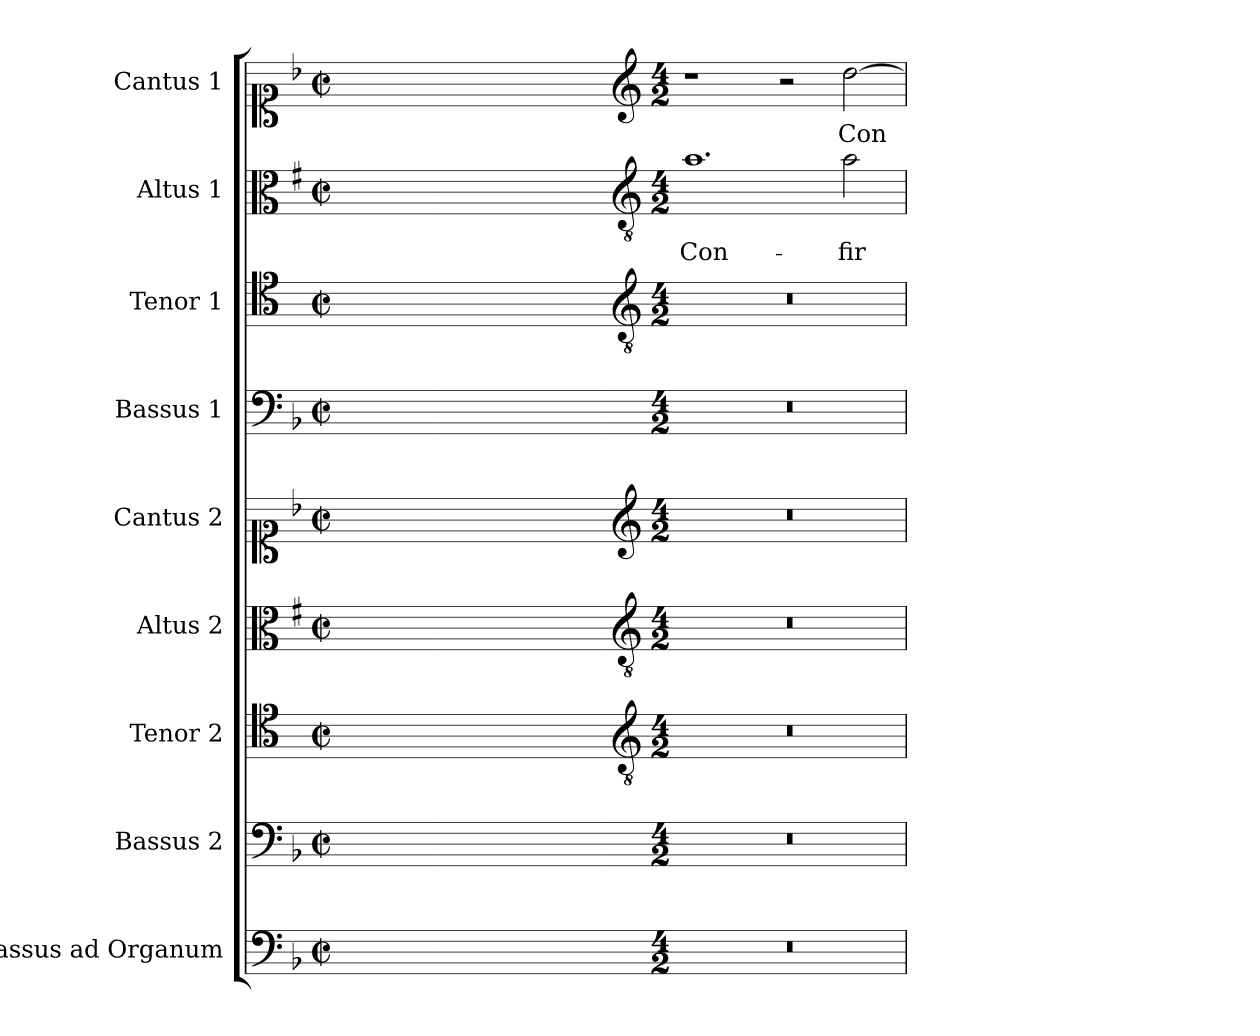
**kern	**kern	**kern	**kern	**kern	**kern	**kern	**kern	**text	**kern	**text
*part9	*part8	*part7	*part6	*part5	*part4	*part3	*part2	*part2	*part1	*part1
*staff9	*staff8	*staff7	*staff6	*staff5	*staff4	*staff3	*staff2	*staff2	*staff1	*staff1
*I"Bassus ad Organum	*I"Bassus 2	*I"Tenor 2	*I"Altus 2	*I"Cantus 2	*I"Bassus 1	*I"Tenor 1	*I"Altus 1	*	*I"Cantus 1	*
*I'Org	*I'B2	*I'T2	*I'A2	*I'C2	*I'B1	*I'T1	*I'A1	*	*I'C1	*
*clefF4	*clefF4	*clefC4	*clefC3	*clefC1	*clefF4	*clefC4	*clefC3	*	*clefC1	*
*	*	*ITrd4c7	*ITrd1c2	*	*	*ITrd4c7	*ITrd1c2	*	*	*
*k[b-]	*k[b-]	*k[b-]	*k[b-]	*k[b-]	*k[b-]	*k[b-]	*k[b-]	*	*k[b-]	*
*F:	*F:	*F:	*F:	*F:	*F:	*F:	*F:	*	*F:	*
*M2/2	*M2/2	*M2/2	*M2/2	*M2/2	*M2/2	*M2/2	*M2/2	*	*M2/2	*
*met(c|)	*met(c|)	*met(c|)	*met(c|)	*met(c|)	*met(c|)	*met(c|)	*met(c|)	*	*met(c|)	*
=	=	=	=	=	=	=	=	=	=	=
1ryy	1ryy	1ryy	1ryy	1ryy	1ryy	1ryy	1ryy	.	1ryy	.
=1X-	=1X-	=1X-	=1X-	=1X-	=1X-	=1X-	=1X-	=1X-	=1X-	=1X-
4ryy	4ryy	4ryy	4ryy	4ryy	4ryy	4ryy	4ryy	.	4ryy	.
4ryy	4ryy	4ryy	4ryy	4ryy	4ryy	4ryy	4ryy	.	4ryy	.
4ryy	4ryy	4ryy	4ryy	4ryy	4ryy	4ryy	4ryy	.	4ryy	.
4ryy	4ryy	4ryy	4ryy	4ryy	4ryy	4ryy	4ryy	.	4ryy	.
=1-	=1-	=1-	=1-	=1-	=1-	=1-	=1-	=1-	=1-	=1-
*	*	*clefGv2	*clefGv2	*clefG2	*	*clefGv2	*clefGv2	*	*clefG2	*
*M4/2	*M4/2	*M4/2	*M4/2	*M4/2	*M4/2	*M4/2	*M4/2	*	*M4/2	*
!	!	!	!	!	!	!	!	!LO:LY:b	!	!
0r	0r	0r	0r	0r	0r	0r	1.g	Con-	1r	.
.	.	.	.	.	.	.	.	.	2r	.
!	!	!	!	!	!	!	!	!LO:LY:b	!	!LO:LY:b
.	.	.	.	.	.	.	2g\	-fir-	[2dd\	Con-
=	=	=	=	=	=	=	=	=	=	=
*-	*-	*-	*-	*-	*-	*-	*-	*-	*-	*-
